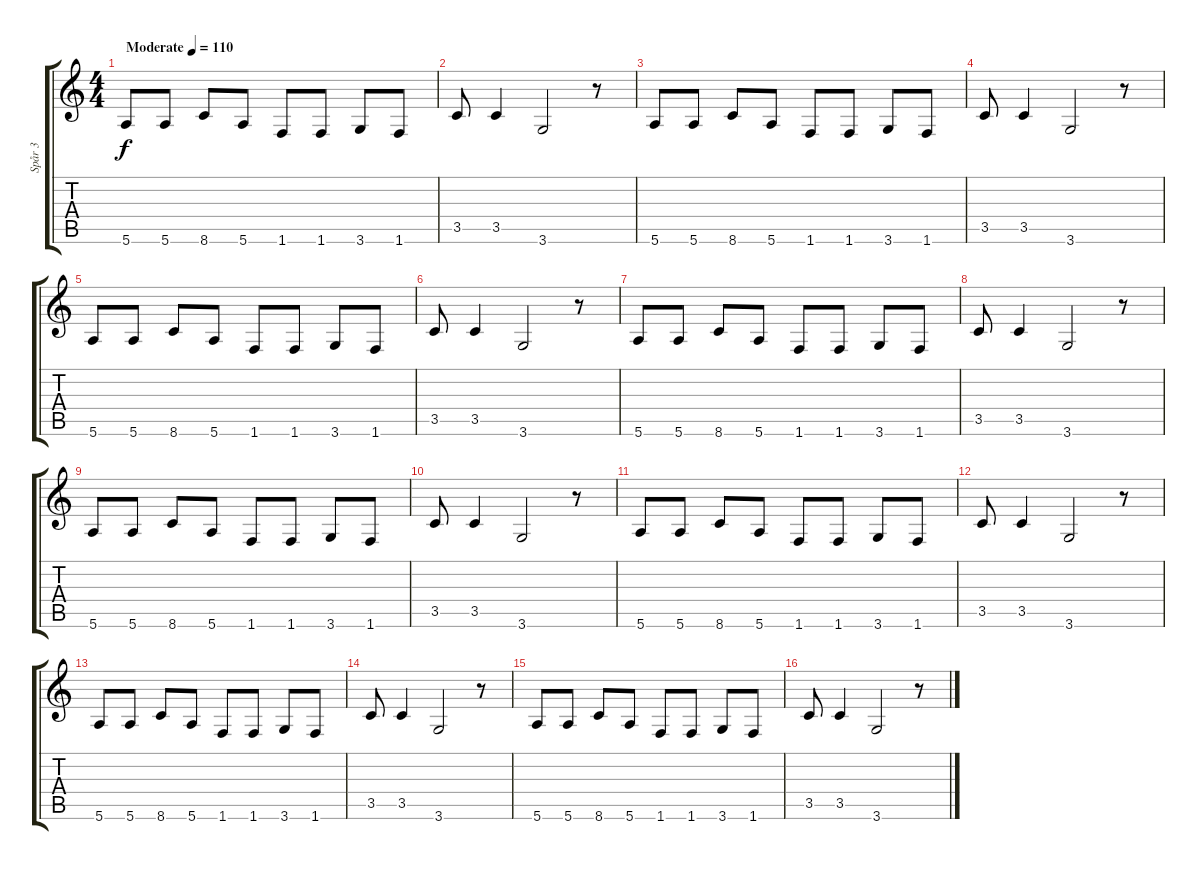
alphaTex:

\track ("Spår 3" "Spår 3") {instrument electricbasspick}
\staff {score tabs}
\tuning (E4 B3 G3 D3 A2 E2) {hide}
\ts (4 4)
\tempo (110 "Moderate")
\clef g2
\ks c
5.6.8{dy f instrument electricbasspick} 5.6.8 8.6.8 5.6.8 1.6.8 1.6.8 3.6.8 1.6.8 |
3.5.8 3.5.4 3.6.2 r.8 |
5.6.8 5.6.8 8.6.8 5.6.8 1.6.8 1.6.8 3.6.8 1.6.8 |
3.5.8 3.5.4 3.6.2 r.8 |
5.6.8 5.6.8 8.6.8 5.6.8 1.6.8 1.6.8 3.6.8 1.6.8 |
3.5.8 3.5.4 3.6.2 r.8 |
5.6.8 5.6.8 8.6.8 5.6.8 1.6.8 1.6.8 3.6.8 1.6.8 |
3.5.8 3.5.4 3.6.2 r.8 |
5.6.8 5.6.8 8.6.8 5.6.8 1.6.8 1.6.8 3.6.8 1.6.8 |
3.5.8 3.5.4 3.6.2 r.8 |
5.6.8 5.6.8 8.6.8 5.6.8 1.6.8 1.6.8 3.6.8 1.6.8 |
3.5.8 3.5.4 3.6.2 r.8 |
5.6.8 5.6.8 8.6.8 5.6.8 1.6.8 1.6.8 3.6.8 1.6.8 |
3.5.8 3.5.4 3.6.2 r.8 |
5.6.8 5.6.8 8.6.8 5.6.8 1.6.8 1.6.8 3.6.8 1.6.8 |
3.5.8 3.5.4 3.6.2 r.8
